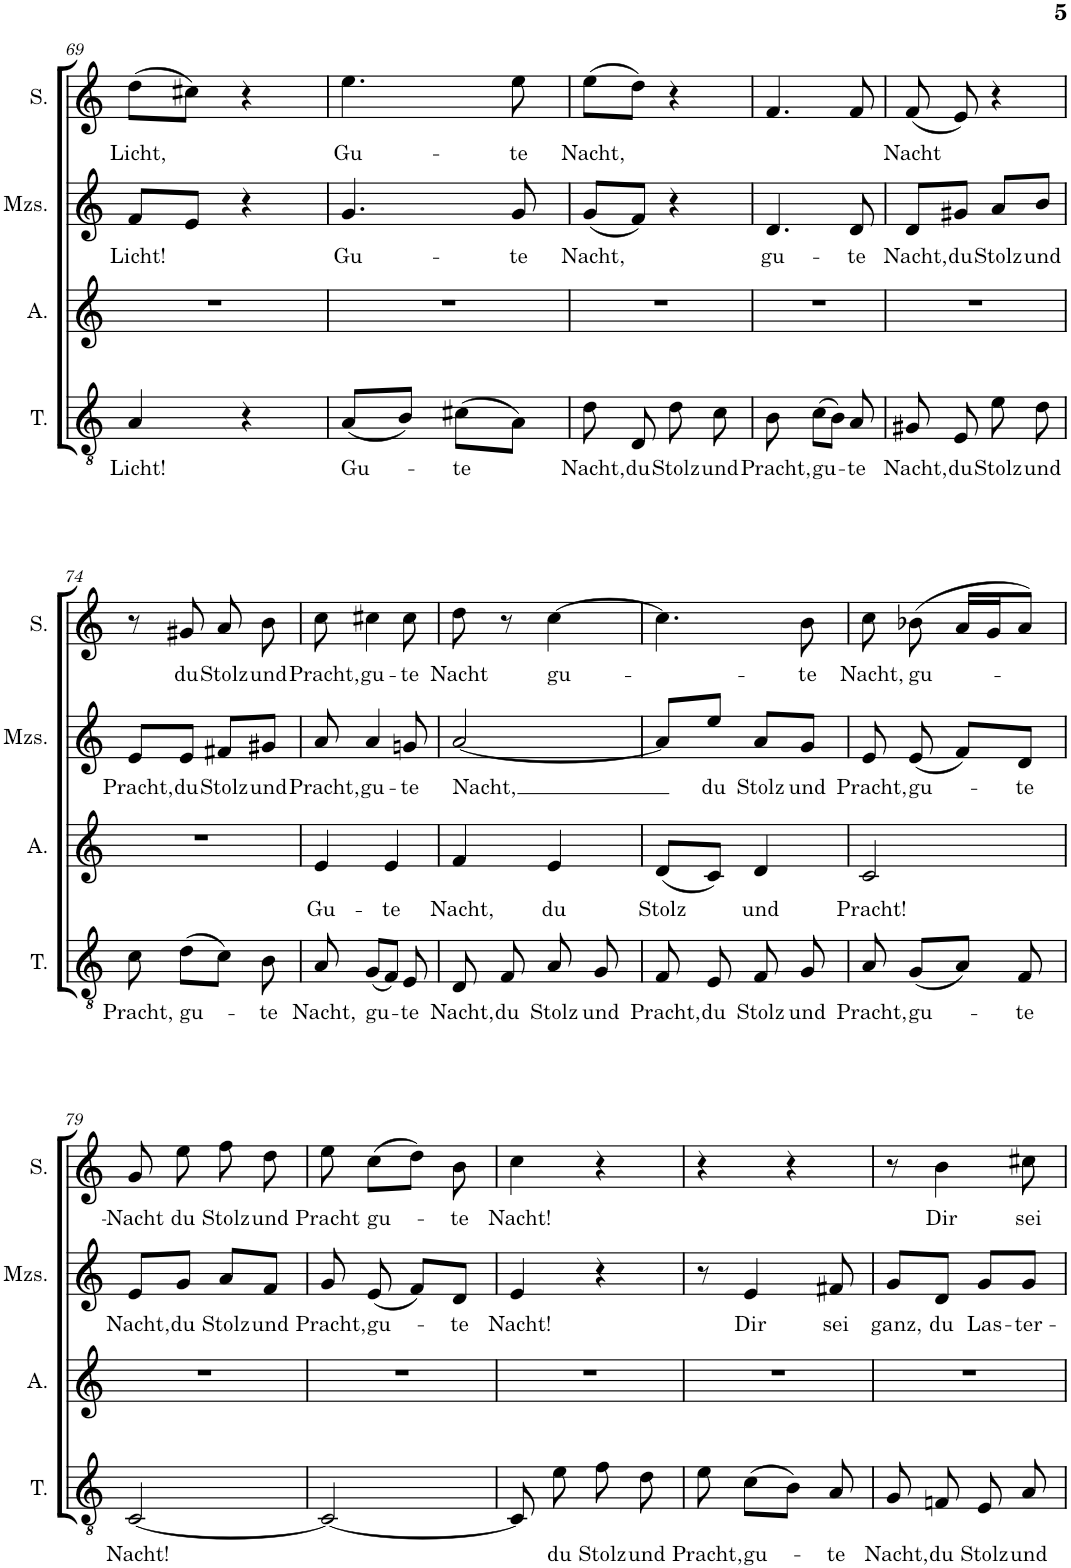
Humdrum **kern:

**kern	**text	**kern	**text	**kern	**text	**kern	**text
*part4	*part4	*part3	*part3	*part2	*part2	*part1	*part1
*staff4	*staff4	*staff3	*staff3	*staff2	*staff2	*staff1	*staff1
*I"Ténor	*	*I"Alto	*	*I"Mezzo-Soprano	*	*I"Soprano	*
*I'T.	*	*I'A.	*	*I'Mzs.	*	*I'S.	*
!!LO:PB:g=z
*clefGv2	*	*clefG2	*	*clefG2	*	*clefG2	*
*k[]	*	*k[]	*	*k[]	*	*k[]	*
*M2/4	*	*M2/4	*	*M2/4	*	*M2/4	*
=69	=69	=69	=69	=69	=69	=69	=69
!	!LO:LY:b	!	!	!	!LO:LY:b	!	!LO:LY:b
4A/	Licht!	2r	.	8f/L	Licht!	(8dd\L	Licht,
.	.	.	.	8e/J	.	8cc#X\J)	.
4r	.	.	.	4r	.	4r	.
=70	=70	=70	=70	=70	=70	=70	=70
!	!LO:LY:b	!	!	!	!LO:LY:b	!	!LO:LY:b
(8A/L	Gu-	2r	.	4.g/	Gu-	4.ee\	Gu-
8B/J)	.	.	.	.	.	.	.
!	!LO:LY:b	!	!	!	!	!	!
(8c#X\L	-te	.	.	.	.	.	.
!	!	!	!	!	!LO:LY:b	!	!LO:LY:b
8A\J)	.	.	.	8g/	-te	8ee\	-te
=71	=71	=71	=71	=71	=71	=71	=71
!	!LO:LY:b	!	!	!	!LO:LY:b	!	!LO:LY:b
8d\	Nacht,	2r	.	(8g/L	Nacht,	(8ee\L	Nacht,
!	!LO:LY:b	!	!	!	!	!	!
8D/	du	.	.	8f/J)	.	8dd\J)	.
!	!LO:LY:b	!	!	!	!	!	!
8d\	Stolz	.	.	4r	.	4r	.
!	!LO:LY:b	!	!	!	!	!	!
8c\	und	.	.	.	.	.	.
=72	=72	=72	=72	=72	=72	=72	=72
!	!LO:LY:b	!	!	!	!LO:LY:b	!	!
8B\	Pracht,	2r	.	4.d/	gu-	4.f/	.
!	!LO:LY:b	!	!	!	!	!	!
(8c\L	gu-	.	.	.	.	.	.
8B\J)	.	.	.	.	.	.	.
!	!LO:LY:b	!	!	!	!LO:LY:b	!	!
8A/	te	.	.	8d/	-te	8f/	.
=73	=73	=73	=73	=73	=73	=73	=73
!	!LO:LY:b	!	!	!	!LO:LY:b	!	!LO:LY:b
8G#X/	Nacht,	2r	.	8d/L	Nacht,	(8f/	Nacht
!	!LO:LY:b	!	!	!	!LO:LY:b	!	!
8E/	du	.	.	8g#X/J	du	8e/)	.
!	!LO:LY:b	!	!	!	!LO:LY:b	!	!
8e\	Stolz	.	.	8a/L	Stolz	4r	.
!	!LO:LY:b	!	!	!	!LO:LY:b	!	!
8d\	und	.	.	8b/J	und	.	.
!!LO:LB:g=z
=74	=74	=74	=74	=74	=74	=74	=74
!	!LO:LY:b	!	!	!	!LO:LY:b	!	!
8c\	Pracht,	2r	.	8e/L	Pracht,	8r	.
!	!LO:LY:b	!	!	!	!LO:LY:b	!	!LO:LY:b
(8d\L	gu-	.	.	8e/J	du	8g#X/	du
!	!	!	!	!	!LO:LY:b	!	!LO:LY:b
8c\J)	.	.	.	8f#X/L	Stolz	8a/	Stolz
!	!LO:LY:b	!	!	!	!LO:LY:b	!	!LO:LY:b
8B\	-te	.	.	8g#X/J	und	8b\	und
=75	=75	=75	=75	=75	=75	=75	=75
!	!LO:LY:b	!	!LO:LY:b	!	!LO:LY:b	!	!LO:LY:b
8A/	Nacht,	4e/	Gu-	8a/	Pracht,	8cc\	Pracht,
!	!LO:LY:b	!	!	!	!LO:LY:b	!	!LO:LY:b
(8G/L	gu-	.	.	4a/	gu-	4cc#X\	gu-
!	!	!	!LO:LY:b	!	!	!	!
8F/J)	.	4e/	-te	.	.	.	.
!	!LO:LY:b	!	!	!	!LO:LY:b	!	!LO:LY:b
8E/	-te	.	.	8gn/	-te	8cc#\	-te
=76	=76	=76	=76	=76	=76	=76	=76
!	!LO:LY:b	!	!LO:LY:b	!	!LO:LY:b	!	!LO:LY:b
8D/	Nacht,	4f/	Nacht,	[2a/	Nacht,	8dd\	Nacht
!	!LO:LY:b	!	!	!	!	!	!
8F/	du	.	.	.	.	8r	.
!	!LO:LY:b	!	!LO:LY:b	!	!	!	!LO:LY:b
8A/	Stolz	4e/	du	.	.	[4cc\	gu-
!	!LO:LY:b	!	!	!	!	!	!
8G/	und	.	.	.	.	.	.
=77	=77	=77	=77	=77	=77	=77	=77
!	!LO:LY:b	!	!LO:LY:b	!	!	!	!
8F/	Pracht,	(8d/L	Stolz	8a/L]	.	4.cc\]	.
!	!LO:LY:b	!	!	!	!LO:LY:b	!	!
8E/	du	8c/J)	.	8ee/J	du	.	.
!	!LO:LY:b	!	!LO:LY:b	!	!LO:LY:b	!	!
8F/	Stolz	4d/	und	8a/L	Stolz	.	.
!	!LO:LY:b	!	!	!	!LO:LY:b	!	!LO:LY:b
8G/	und	.	.	8g/J	und	8b\	-te
=78	=78	=78	=78	=78	=78	=78	=78
!	!LO:LY:b	!	!LO:LY:b	!	!LO:LY:b	!	!LO:LY:b
8A/	Pracht,	2c/	Pracht!	8e/	Pracht,	8cc\	Nacht,
!	!LO:LY:b	!	!	!	!LO:LY:b	!	!LO:LY:b
(8G/L	gu-	.	.	(8e/	gu-	(8b-X\	gu-
8A/J)	.	.	.	8f/L)	.	16a/LL	.
.	.	.	.	.	.	16g/J	.
!	!LO:LY:b	!	!	!	!LO:LY:b	!	!
8F/	-te	.	.	8d/J	-te	8a/J)	.
!!LO:LB:g=z
=79	=79	=79	=79	=79	=79	=79	=79
!	!LO:LY:b	!	!	!	!LO:LY:b	!	!LO:LY:b
[2C/	Nacht!	2r	.	8e/L	Nacht,	8g/	-Nacht
!	!	!	!	!	!LO:LY:b	!	!LO:LY:b
.	.	.	.	8g/J	du	8ee\	du
!	!	!	!	!	!LO:LY:b	!	!LO:LY:b
.	.	.	.	8a/L	Stolz	8ff\	Stolz
!	!	!	!	!	!LO:LY:b	!	!LO:LY:b
.	.	.	.	8f/J	und	8dd\	und
=80	=80	=80	=80	=80	=80	=80	=80
!	!	!	!	!	!LO:LY:b	!	!LO:LY:b
2C/_	.	2r	.	8g/	Pracht,	8ee\	Pracht
!	!	!	!	!	!LO:LY:b	!	!LO:LY:b
.	.	.	.	(8e/	gu-	(8cc\L	gu-
.	.	.	.	8f/L)	.	8dd\J)	.
!	!	!	!	!	!LO:LY:b	!	!LO:LY:b
.	.	.	.	8d/J	-te	8b\	-te
=81	=81	=81	=81	=81	=81	=81	=81
!	!	!	!	!	!LO:LY:b	!	!LO:LY:b
8C/]	.	2r	.	4e/	Nacht!	4cc\	Nacht!
!	!LO:LY:b	!	!	!	!	!	!
8e\	du	.	.	.	.	.	.
!	!LO:LY:b	!	!	!	!	!	!
8f\	Stolz	.	.	4r	.	4r	.
!	!LO:LY:b	!	!	!	!	!	!
8d\	und	.	.	.	.	.	.
=82	=82	=82	=82	=82	=82	=82	=82
!	!LO:LY:b	!	!	!	!	!	!
8e\	Pracht,	2r	.	8r	.	4r	.
!	!LO:LY:b	!	!	!	!LO:LY:b	!	!
(8c\L	gu-	.	.	4e/	Dir	.	.
8B\J)	.	.	.	.	.	4r	.
!	!LO:LY:b	!	!	!	!LO:LY:b	!	!
8A/	-te	.	.	8f#X/	sei	.	.
=83	=83	=83	=83	=83	=83	=83	=83
!	!LO:LY:b	!	!	!	!LO:LY:b	!	!
8G/	Nacht,	2r	.	8g/L	ganz,	8r	.
!	!LO:LY:b	!	!	!	!LO:LY:b	!	!LO:LY:b
8Fn/	du	.	.	8d/J	du	4b\	Dir
!	!LO:LY:b	!	!	!	!LO:LY:b	!	!
8E/	Stolz	.	.	8g/L	Las-	.	.
!	!LO:LY:b	!	!	!	!LO:LY:b	!	!LO:LY:b
8A/	und	.	.	8g/J	-ter-	8cc#X\	sei
=	=	=	=	=	=	=	=
*-	*-	*-	*-	*-	*-	*-	*-
